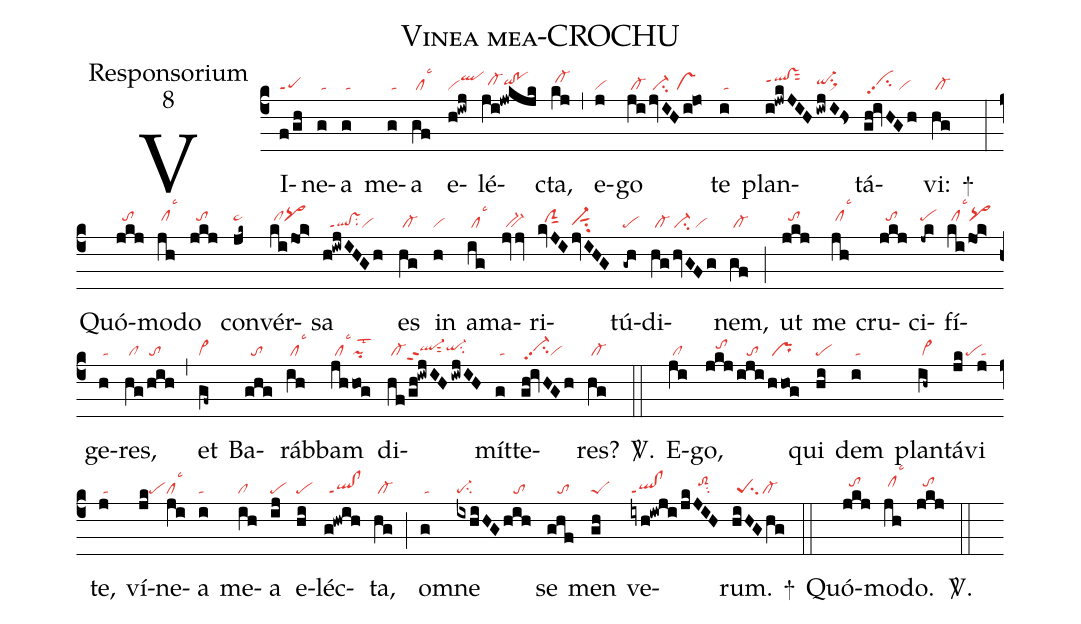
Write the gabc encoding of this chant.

name:Vinea mea-CROCHU;
office-part:Responsorium;
mode:8;
nabc-lines:1;
%%
(c4)
VI(f/gh|peppt1)ne(g|/ta)a(g|/ta) me(g|/ta)a(gf|/cllsc3) e(h!iwj|viqlhj)lé(ji!jwkjk|//cl-hhqihh!pohh)cta,(kj|/cl-hi) (,)
e(j|vi)go(ji/jvIHi!jo|/cl-//ci-//vs) te(i|/ta) plan(i!jwkJIH|qlhi!vshippt1sut2|/iwjI!Hs|qi-hhsu1sux1)tá(gh!ivHGh|/vihhpp2su2/vi)vi:(hg|/cl-) +(:)
Quó(jkj|//tohi)mo(jh|/clhilsc3)do(jkj|//tohi) con(jk~|pe~hi)vér(ki/jOk>|/clhipq>hi)sa(h!iwjIHGh|//ql!vsppt1su2vi) es(hg|/cl-) in(h|vi) a(ig|/cllsc3)ma(jv/jv|/bv-)ri(kvJI|//clShhsut1|/jvIHG|vi-hgsut1su2)tú(-gh|pe)di(hg/hvGFg|/cl-/ci-/vi)nem,(gf|/cl-) (;)
ut(jkj|//tohi) me(jh|/clhilsc3) cru(jkj|//tohi)ci(-jk|pehi)fí(ki/jOk>|/clhilsc3pq>hi)ge(h|/ta)res,(hg/hih|/cl///to) (,)
et(gf~|cl~) Ba(ghg|//to)ráb(ih|/cllsc3)bam(jhhog|/cllsc3pilst2) di(hf/gh!iwjIHiwjIH|/cl-ql-hhppt2sut2qi-hhsu2)mít(g|/ta)te(gh!ivHGh|/vi-hhpp2su2vi)res?(hg|/cl-) <sp>V/</sp>.(::)
E(ji|/cl)go,(jkj|///tohi|/iji|///to|/hhog|/pr) qui(hi|pe) dem(i|/ta) plan(ih~|/cl~)tá(jk|////pe)vi(j|/ta) te,(j|/ta) ví(jk|///pe)ne(ji|cllsc3)a(i|ta) me(ih|cl)a(ij|pe) e(hi|pe)léc(g!hwih|/ql!clppt1)ta,(hg|/cl-) (;)
om(g|/ta)ne(ixhiHG|pe-su2|/hih|///to) se(ghf|///to) men(gh|peS) ve(iyh!iwji|ql!clppt1|/jkJIH|/////toS2hisu2)rum.(hiHGhg|/peSsu2cl-) +(::)
Quó(jkj|//tohi)mo(jh|/clhilsc3)do.(jkj|//tohi) <sp>V/</sp>.(::)
